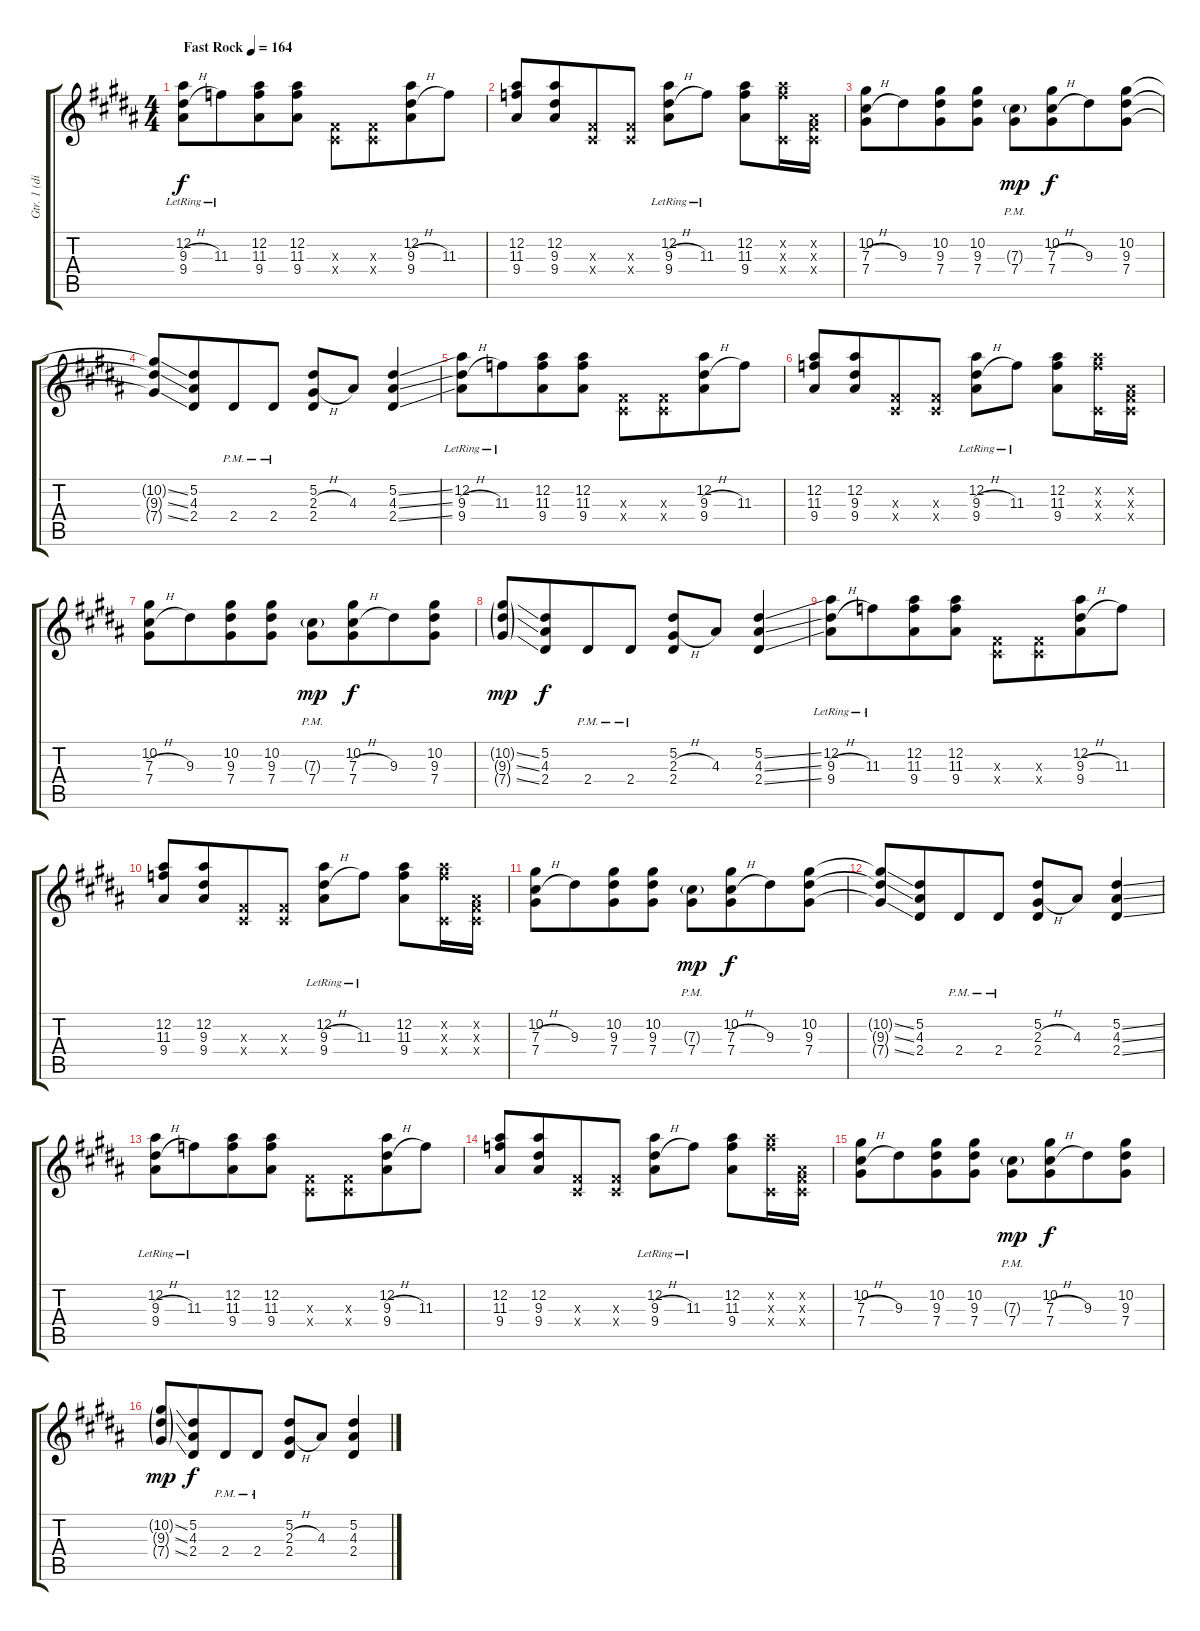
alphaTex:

\track ("Gtr. 1 (dist)" "Gtr. 1 (di") {instrument overdrivenguitar}
\staff {score tabs}
\tuning (Eb4 Bb3 Gb3 Db3 Ab2 Eb2) {hide}
\ts (4 4)
\tempo (164 "Fast Rock")
\clef g2
\ks b
(12.2{lr} 9.3{h lr} 9.4{lr}).8{dy f instrument overdrivenguitar} 11.3{lr}.8{beam merge} (12.2 11.3 9.4).8 (12.2 11.3 9.4).8 (0.3{x} 0.4{x}).8 (0.3{x} 0.4{x}).8{beam merge} (12.2 9.3{h} 9.4).8 11.3.8 |
(12.2 11.3 9.4).8{beam Up} (12.2 9.3 9.4).8{beam Up beam merge} (0.3{x} 0.4{x}).8 (0.3{x} 0.4{x}).8 (12.2{lr} 9.3{h lr} 9.4{lr}).8 11.3{lr}.8 (12.2 11.3 9.4).8 (12.2{x} 11.3{x} 0.4{x}).16 (0.2{x} 0.3{x} 0.4{x}).16 |
(10.2 7.3{h} 7.4).8 9.3.8{beam merge} (10.2 9.3 7.4).8 (10.2 9.3 7.4).8 (7.3{g pm} 7.4).8{dy mp} (10.2 7.3{h} 7.4).8{dy f beam merge} 9.3.8 (10.2 9.3 7.4).8 |
(10.2{ss t} 9.3{ss t} 7.4{ss t}).8{beam Up} (5.2 4.3 2.4).8{beam Up beam merge} 2.4{pm}.8 2.4{pm}.8 (5.2 2.3{h} 2.4).8 4.3.8 (5.2{ss} 4.3{ss} 2.4{ss}).4 |
(12.2{lr} 9.3{h lr} 9.4{lr}).8 11.3{lr}.8{beam merge} (12.2 11.3 9.4).8 (12.2 11.3 9.4).8 (0.3{x} 0.4{x}).8 (0.3{x} 0.4{x}).8{beam merge} (12.2 9.3{h} 9.4).8 11.3.8 |
(12.2 11.3 9.4).8{beam Up} (12.2 9.3 9.4).8{beam Up beam merge} (0.3{x} 0.4{x}).8 (0.3{x} 0.4{x}).8 (12.2{lr} 9.3{h lr} 9.4{lr}).8 11.3{lr}.8 (12.2 11.3 9.4).8 (12.2{x} 11.3{x} 0.4{x}).16 (0.2{x} 0.3{x} 0.4{x}).16 |
(10.2 7.3{h} 7.4).8 9.3.8{beam merge} (10.2 9.3 7.4).8 (10.2 9.3 7.4).8 (7.3{g pm} 7.4).8{dy mp} (10.2 7.3{h} 7.4).8{dy f beam merge} 9.3.8 (10.2 9.3 7.4).8 |
(10.2{ss g} 9.3{ss g} 7.4{ss g}).8{dy mp beam Up} (5.2 4.3 2.4).8{dy f beam Up beam merge} 2.4{pm}.8 2.4{pm}.8 (5.2 2.3{h} 2.4).8 4.3.8 (5.2{ss} 4.3{ss} 2.4{ss}).4 |
(12.2{lr} 9.3{h lr} 9.4{lr}).8 11.3{lr}.8{beam merge} (12.2 11.3 9.4).8 (12.2 11.3 9.4).8 (0.3{x} 0.4{x}).8 (0.3{x} 0.4{x}).8{beam merge} (12.2 9.3{h} 9.4).8 11.3.8 |
(12.2 11.3 9.4).8{beam Up} (12.2 9.3 9.4).8{beam Up beam merge} (0.3{x} 0.4{x}).8 (0.3{x} 0.4{x}).8 (12.2{lr} 9.3{h lr} 9.4{lr}).8 11.3{lr}.8 (12.2 11.3 9.4).8 (12.2{x} 11.3{x} 0.4{x}).16 (0.2{x} 0.3{x} 0.4{x}).16 |
(10.2 7.3{h} 7.4).8 9.3.8{beam merge} (10.2 9.3 7.4).8 (10.2 9.3 7.4).8 (7.3{g pm} 7.4).8{dy mp} (10.2 7.3{h} 7.4).8{dy f beam merge} 9.3.8 (10.2 9.3 7.4).8 |
(10.2{ss t} 9.3{ss t} 7.4{ss t}).8{beam Up} (5.2 4.3 2.4).8{beam Up beam merge} 2.4{pm}.8 2.4{pm}.8 (5.2 2.3{h} 2.4).8 4.3.8 (5.2{ss} 4.3{ss} 2.4{ss}).4 |
(12.2{lr} 9.3{h lr} 9.4{lr}).8 11.3{lr}.8{beam merge} (12.2 11.3 9.4).8 (12.2 11.3 9.4).8 (0.3{x} 0.4{x}).8 (0.3{x} 0.4{x}).8{beam merge} (12.2 9.3{h} 9.4).8 11.3.8 |
(12.2 11.3 9.4).8{beam Up} (12.2 9.3 9.4).8{beam Up beam merge} (0.3{x} 0.4{x}).8 (0.3{x} 0.4{x}).8 (12.2{lr} 9.3{h lr} 9.4{lr}).8 11.3{lr}.8 (12.2 11.3 9.4).8 (12.2{x} 11.3{x} 0.4{x}).16 (0.2{x} 0.3{x} 0.4{x}).16 |
(10.2 7.3{h} 7.4).8 9.3.8{beam merge} (10.2 9.3 7.4).8 (10.2 9.3 7.4).8 (7.3{g pm} 7.4).8{dy mp} (10.2 7.3{h} 7.4).8{dy f beam merge} 9.3.8 (10.2 9.3 7.4).8 |
(10.2{ss g} 9.3{ss g} 7.4{ss g}).8{dy mp beam Up} (5.2 4.3 2.4).8{dy f beam Up beam merge} 2.4{pm}.8 2.4{pm}.8 (5.2 2.3{h} 2.4).8 4.3.8 (5.2{ss} 4.3{ss} 2.4{ss}).4
